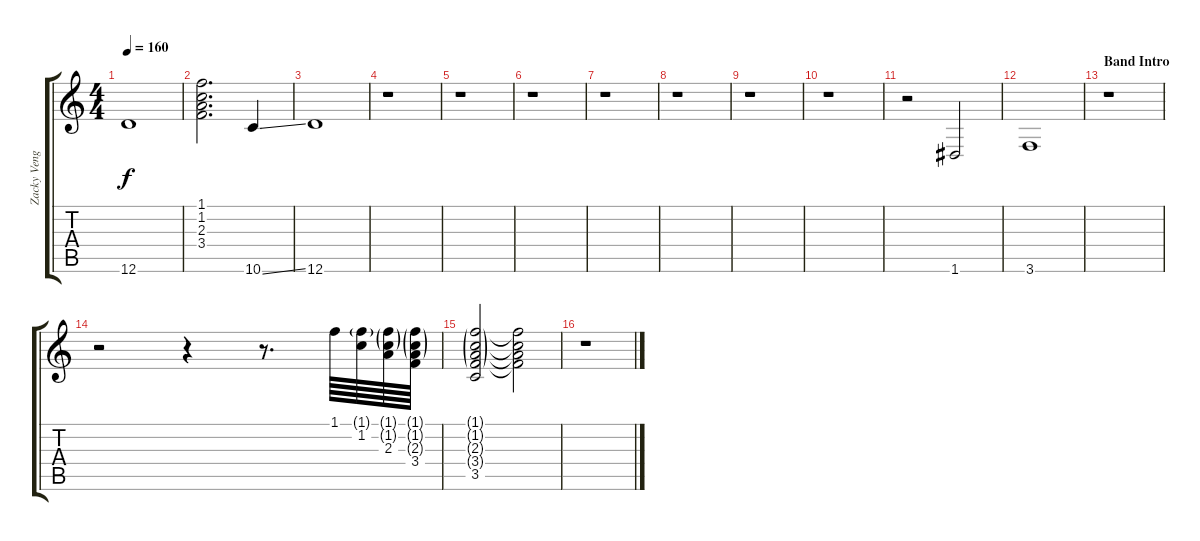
\track ("Zacky Vengeance Acoustic" "Zacky Veng") {instrument acousticguitarsteel}
\staff {score tabs}
\tuning (E4 B3 G3 D3 A2 D2) {hide}
\ts (4 4)
\tempo 160
\clef g2
\ks c
12.6.1{dy f} |
(1.1{t} 1.2{t} 2.3{t} 3.4{t}).2{d} 10.6{ss}.4 |
12.6.1 |
r.1 |
r.1 |
r.1 |
r.1 |
r.1 |
r.1 |
r.1 |
r.2 1.6.2 |
3.6.1 |
\section ("" "Band Intro")
r.1 |
r.2 r.4 r.8{d} 1.1.64 (1.1{g} 1.2).64 (1.1{g} 1.2{g} 2.3).64 (1.1{g} 1.2{g} 2.3{g} 3.4).64 |
(1.1{g} 1.2{g} 2.3{g} 3.4{g} 3.5).2 (1.1{t} 1.2{t} 2.3{t} 3.4{t}).2 |
r.1
